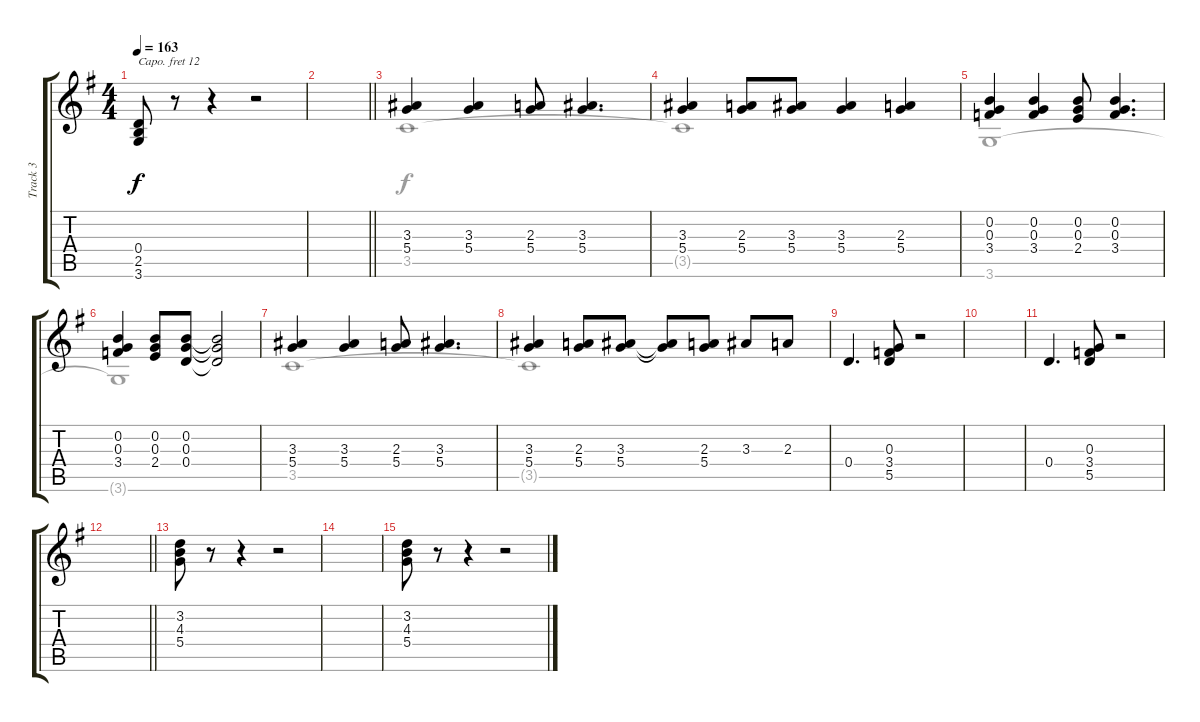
\track ("Track 3" "Track 3") {instrument electricpiano1}
\staff {score tabs}
\capo 12
\tuning (E4 B3 G3 D3 A2 E2) {hide}
\voice
\ts (4 4)
\tempo 163
\clef g2
\ks g
(0.4 2.5 3.6).8{dy f} r.8 r.4 r.2 |
\barLineRight lightlight
|
(3.3 5.4).4 (3.3 5.4).4 (2.3 5.4).8 (3.3 5.4).4{d} |
(3.3 5.4).4 (2.3 5.4).8 (3.3 5.4).8 (3.3 5.4).4 (2.3 5.4).4 |
(0.2 0.3 3.4).4 (0.2 0.3 3.4).4 (0.2 0.3 2.4).8 (0.2 0.3 3.4).4{d} |
(0.2 0.3 3.4).4 (0.2 0.3 2.4).8 (0.2 0.3 0.4).8 (0.2{t} 0.3{t} 0.4{t}).2 |
(3.3 5.4).4 (3.3 5.4).4 (2.3 5.4).8 (3.3 5.4).4{d} |
(3.3 5.4).4 (2.3 5.4).8 (3.3 5.4).8 (3.3{t} 5.4{t}).8 (2.3 5.4).8 3.3.8 2.3.8 |
0.4.4{d} (0.3 3.4 5.5).8 r.2 |
|
0.4.4{d} (0.3 3.4 5.5).8 r.2 |
\barLineRight lightlight
|
(3.2 4.3 5.4).8 r.8 r.4 r.2 |
|
(3.2 4.3 5.4).8 r.8 r.4 r.2 |
\voice
\clef g2
\ottava regular
\simile none
\ks g
|
\barLineRight lightlight
|
3.5.1 |
3.5{t}.1 |
3.6.1 |
3.6{t}.1 |
3.5.1 |
3.5{t}.1 |
|
|
|
\barLineRight lightlight
|
|
|
|
